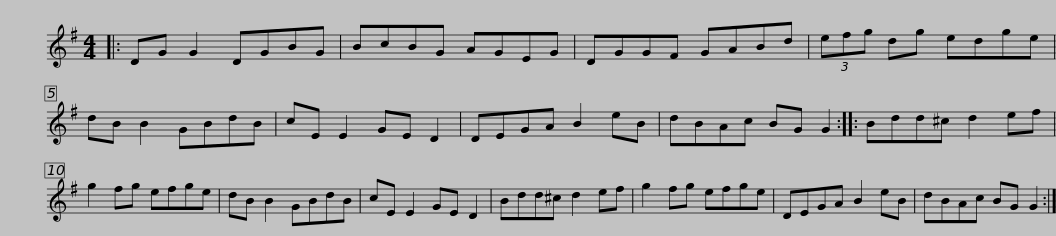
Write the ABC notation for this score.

X:1
L:1/8
M:4/4
I:linebreak $
K:G
V:1 treble
V:1
|: DG G2 DGBG | BcBG AGEG | DGGF GABd | (3efg dg edge | dB B2 GBdB |$ %5
 cE E2 GE D2 | DEGA B2 eB | dBAc BG G2 :: Bdd^c d2 ef | g2 fg efge | %10
 dB B2 GBdB |$ cE E2 GE D2 | Bdd^c d2 ef | g2 fg efge | DEGA B2 eB | %15
 dBAc BG G2 :| %16
